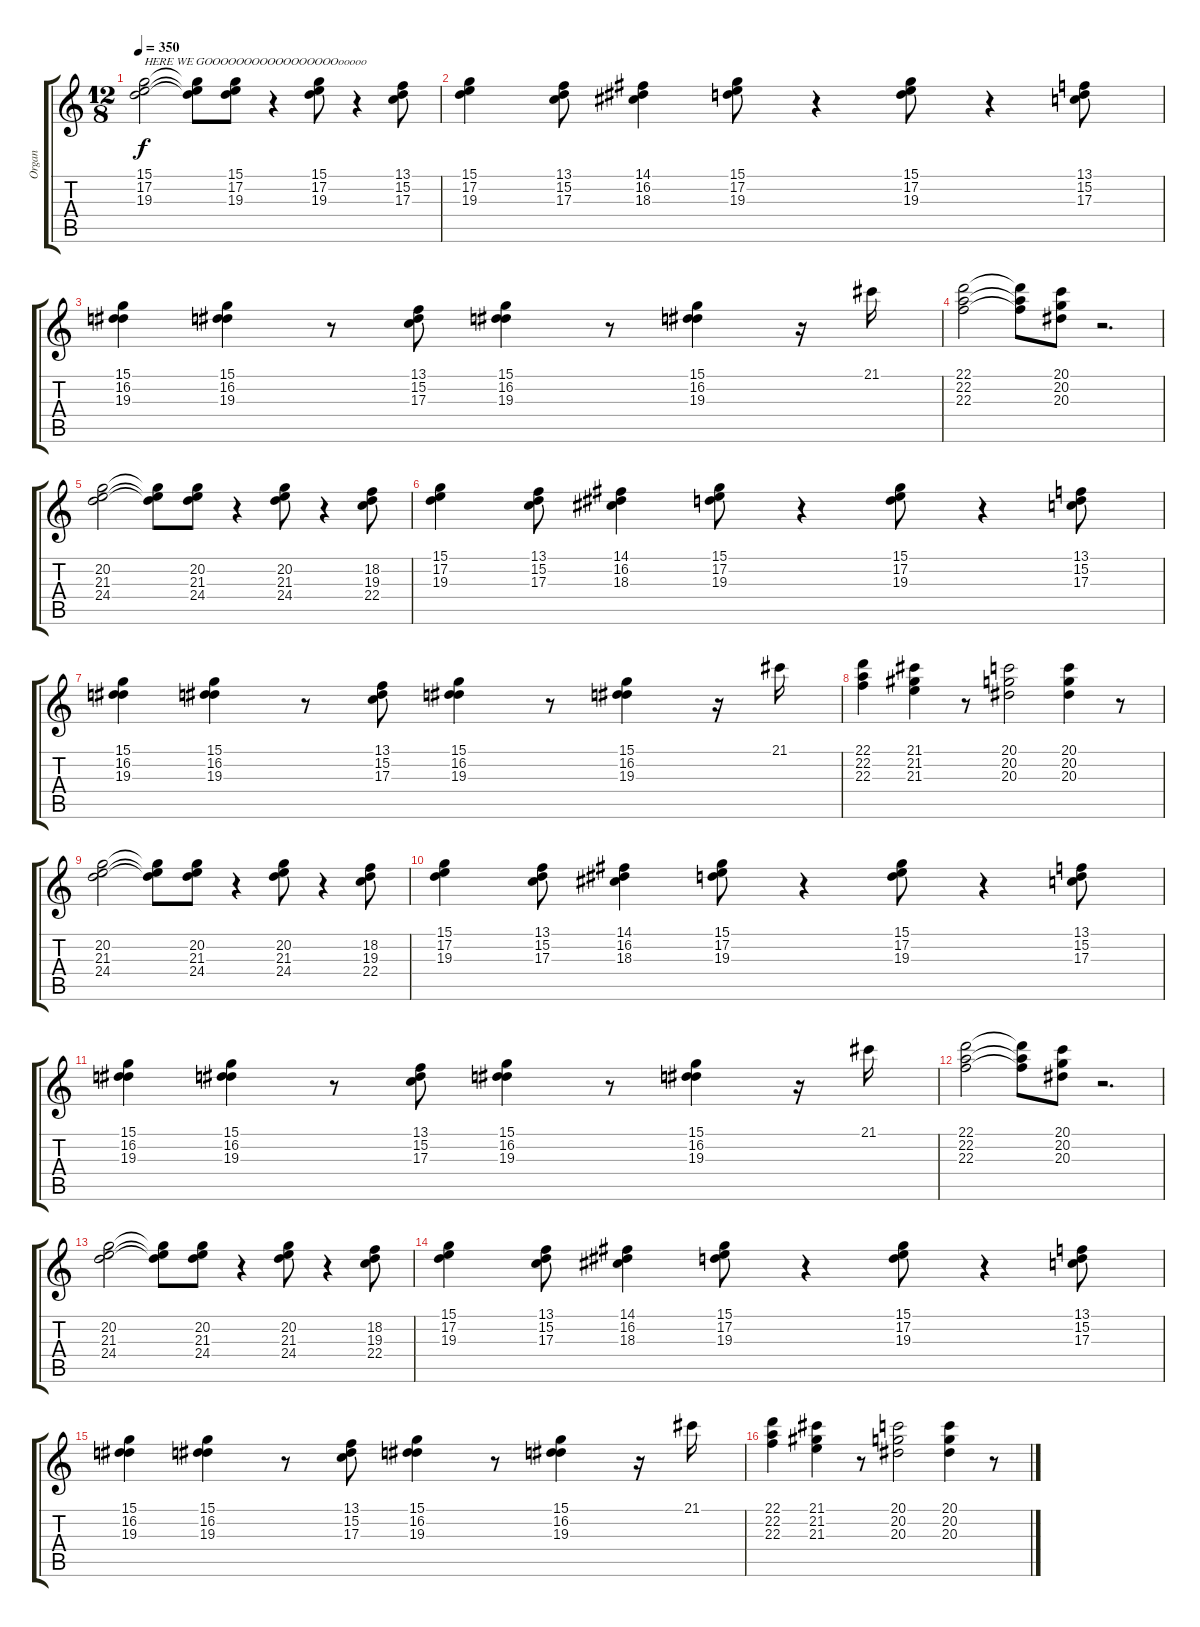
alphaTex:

\track ("Organ" "Organ") {instrument rockorgan}
\staff {score tabs}
\tuning (E4 B3 G3 D3 A2 E2) {hide}
\ts (12 8)
\tempo 350
\clef g2
\ks c
(15.1 17.2 19.3).2{txt "HERE WE GOOOOOOOOOOOOOOOOOooooo" dy f instrument rockorgan} (15.1{t} 17.2{t} 19.3{t}).8 (15.1 17.2 19.3).8 r.4 (15.1 17.2 19.3).8 r.4 (13.1 15.2 17.3).8 |
(15.1 17.2 19.3).4 (13.1 15.2 17.3).8 (14.1 16.2 18.3).4 (15.1 17.2 19.3).8 r.4 (15.1 17.2 19.3).8 r.4 (13.1 15.2 17.3).8 |
(15.1 16.2 19.3).4 (15.1 16.2 19.3).4 r.8 (13.1 15.2 17.3).8 (15.1 16.2 19.3).4 r.8 (15.1 16.2 19.3).4 r.16 21.1.16 |
(22.1 22.2 22.3).2 (22.1{t} 22.2{t} 22.3{t}).8 (20.1 20.2 20.3).8 r.2{d} |
(20.2 21.3 24.4).2 (20.2{t} 21.3{t} 24.4{t}).8 (20.2 21.3 24.4).8 r.4 (20.2 21.3 24.4).8 r.4 (18.2 19.3 22.4).8 |
(15.1 17.2 19.3).4 (13.1 15.2 17.3).8 (14.1 16.2 18.3).4 (15.1 17.2 19.3).8 r.4 (15.1 17.2 19.3).8 r.4 (13.1 15.2 17.3).8 |
(15.1 16.2 19.3).4 (15.1 16.2 19.3).4 r.8 (13.1 15.2 17.3).8 (15.1 16.2 19.3).4 r.8 (15.1 16.2 19.3).4 r.16 21.1.16 |
(22.1 22.2 22.3).4 (21.1 21.2 21.3).4 r.8 (20.1 20.2 20.3).2 (20.1 20.2 20.3).4 r.8 |
(20.2 21.3 24.4).2 (20.2{t} 21.3{t} 24.4{t}).8 (20.2 21.3 24.4).8 r.4 (20.2 21.3 24.4).8 r.4 (18.2 19.3 22.4).8 |
(15.1 17.2 19.3).4 (13.1 15.2 17.3).8 (14.1 16.2 18.3).4 (15.1 17.2 19.3).8 r.4 (15.1 17.2 19.3).8 r.4 (13.1 15.2 17.3).8 |
(15.1 16.2 19.3).4 (15.1 16.2 19.3).4 r.8 (13.1 15.2 17.3).8 (15.1 16.2 19.3).4 r.8 (15.1 16.2 19.3).4 r.16 21.1.16 |
(22.1 22.2 22.3).2 (22.1{t} 22.2{t} 22.3{t}).8 (20.1 20.2 20.3).8 r.2{d} |
(20.2 21.3 24.4).2 (20.2{t} 21.3{t} 24.4{t}).8 (20.2 21.3 24.4).8 r.4 (20.2 21.3 24.4).8 r.4 (18.2 19.3 22.4).8 |
(15.1 17.2 19.3).4 (13.1 15.2 17.3).8 (14.1 16.2 18.3).4 (15.1 17.2 19.3).8 r.4 (15.1 17.2 19.3).8 r.4 (13.1 15.2 17.3).8 |
(15.1 16.2 19.3).4 (15.1 16.2 19.3).4 r.8 (13.1 15.2 17.3).8 (15.1 16.2 19.3).4 r.8 (15.1 16.2 19.3).4 r.16 21.1.16 |
(22.1 22.2 22.3).4 (21.1 21.2 21.3).4 r.8 (20.1 20.2 20.3).2 (20.1 20.2 20.3).4 r.8
